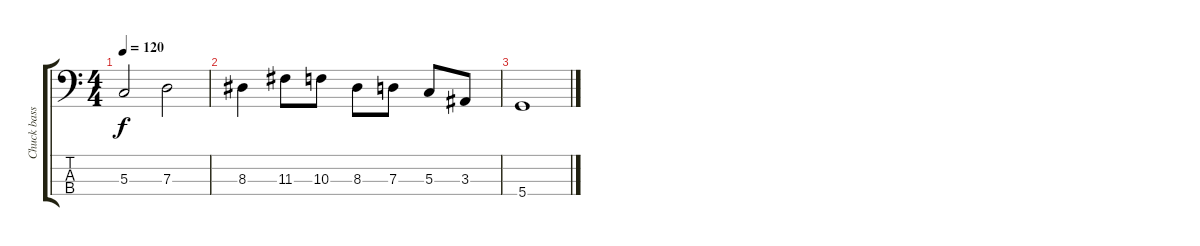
\track ("Chuck bass" "Chuck bass") {instrument electricbassfinger}
\staff {score tabs}
\tuning (F2 C2 G1 D1) {hide}
\ts (4 4)
\tempo 120
\clef f4
\ks c
5.3.2{dy f} 7.3.2 |
8.3.4 11.3.8 10.3.8 8.3.8 7.3.8 5.3.8 3.3.8 |
5.4.1
